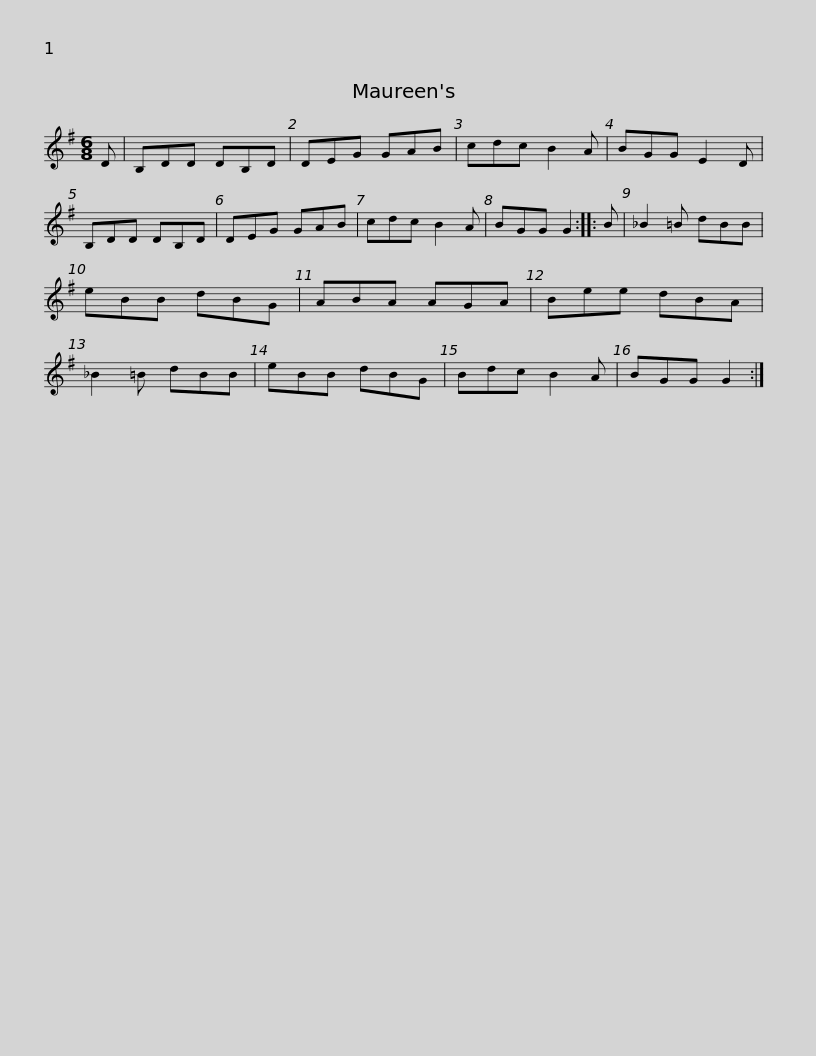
X:1
L:1/8
M:6/8
I:linebreak $
K:G
V:1 treble
V:1
 D | B,DD DB,D | DEG GAB | cdc B2 A | BGG E2 D | %5
 B,DD DB,D | DEG GAB | cdc B2 A |$ BGG G2 :: B | %10
 _B2 =B dBB | eBB dBG | ABA AGA | Bee dBA | _B2 =B dBB | %15
 eBB dBG |$ Bdc B2 A | BGG G2 :| %18
